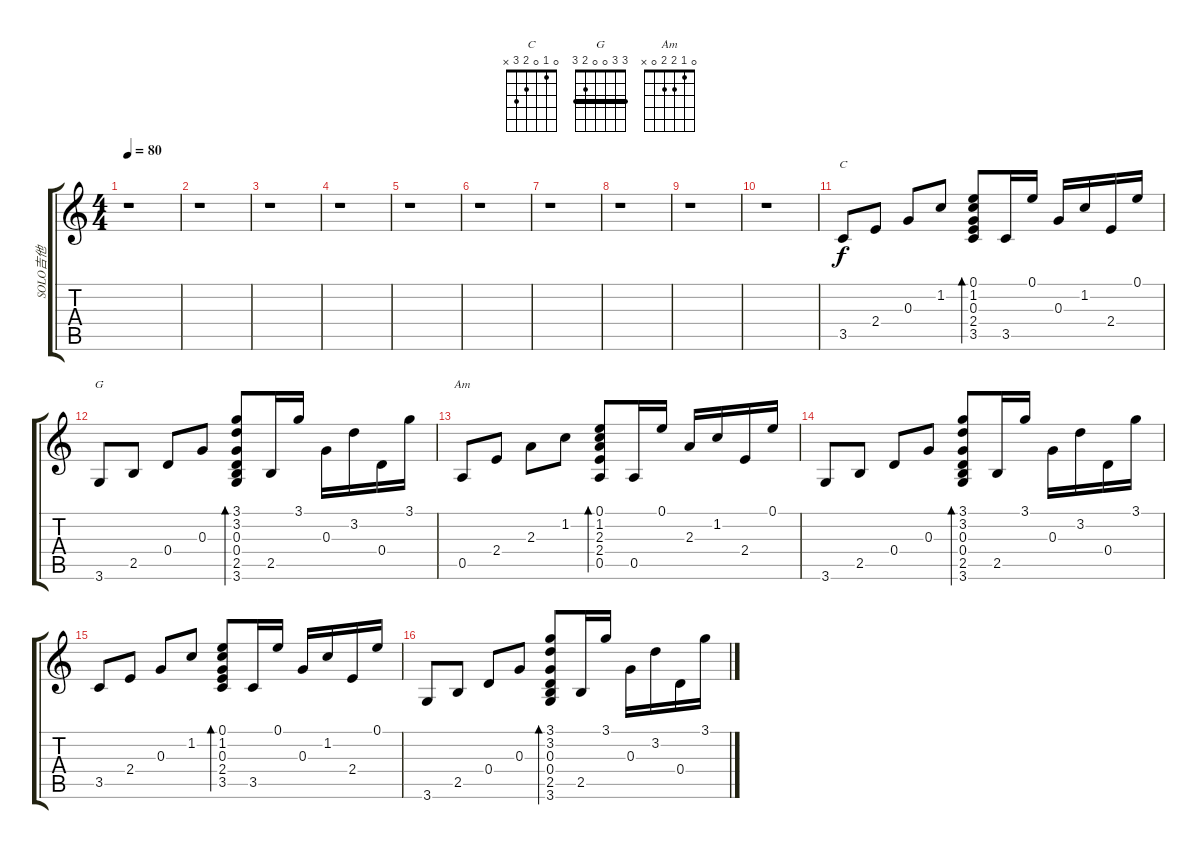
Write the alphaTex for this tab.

\track ("SOLO吉他" "SOLO吉他") {instrument acousticguitarsteel}
\staff {score tabs}
\tuning (E4 B3 G3 D3 A2 E2) {hide}
\chord ("C" 0 1 0 2 3 x)
\chord ("G" 3 3 0 0 2 3) {barre 3}
\chord ("Am" 0 1 2 2 0 x)
\ts (4 4)
\tempo 80
\clef g2
\ks c
r.1{dy f instrument acousticguitarsteel} |
r.1 |
r.1 |
r.1 |
r.1 |
r.1 |
r.1 |
r.1 |
r.1 |
r.1 |
3.5.8{ch "C"} 2.4.8 0.3.8 1.2.8 (0.1 1.2 0.3 2.4 3.5).8{bd 60} 3.5.16 0.1.16 0.3.16 1.2.16 2.4.16 0.1.16 |
3.6.8{ch "G"} 2.5.8 0.4.8 0.3.8 (3.1 3.2 0.3 0.4 2.5 3.6).8{bd 60} 2.5.16 3.1.16 0.3.16 3.2.16 0.4.16 3.1.16 |
0.5.8{ch "Am"} 2.4.8 2.3.8 1.2.8 (0.1 1.2 2.3 2.4 0.5).8{bd 60} 0.5.16 0.1.16 2.3.16 1.2.16 2.4.16 0.1.16 |
3.6.8 2.5.8 0.4.8 0.3.8 (3.1 3.2 0.3 0.4 2.5 3.6).8{bd 60} 2.5.16 3.1.16 0.3.16 3.2.16 0.4.16 3.1.16 |
3.5.8 2.4.8 0.3.8 1.2.8 (0.1 1.2 0.3 2.4 3.5).8{bd 60} 3.5.16 0.1.16 0.3.16 1.2.16 2.4.16 0.1.16 |
3.6.8 2.5.8 0.4.8 0.3.8 (3.1 3.2 0.3 0.4 2.5 3.6).8{bd 60} 2.5.16 3.1.16 0.3.16 3.2.16 0.4.16 3.1.16
